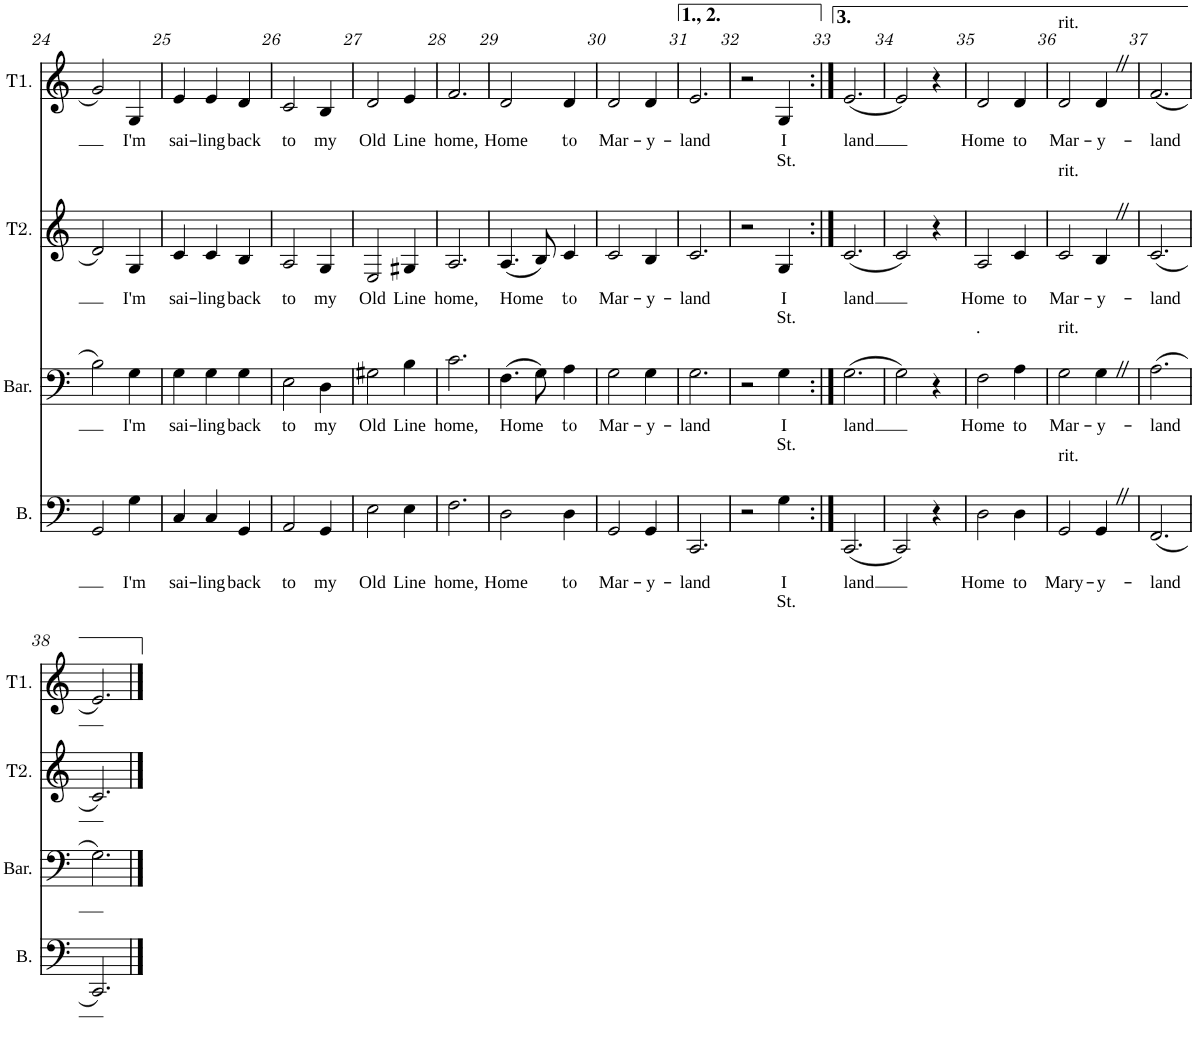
**kern	**text	**text	**kern	**text	**text	**kern	**text	**text	**kern	**text	**text
*part4	*part4	*part4	*part3	*part3	*part3	*part2	*part2	*part2	*part1	*part1	*part1
*staff4	*staff4	*staff4	*staff3	*staff3	*staff3	*staff2	*staff2	*staff2	*staff1	*staff1	*staff1
*I"Bass	*	*	*I"Baritone	*	*	*I"Tenor 2	*	*	*I"Tenor 1	*	*
*I'B.	*	*	*I'Bar.	*	*	*I'T2.	*	*	*I'T1.	*	*
!!LO:PB:g=z
*clefF4	*	*	*clefF4	*	*	*clefG2	*	*	*clefG2	*	*
*k[]	*	*	*k[]	*	*	*k[]	*	*	*k[]	*	*
*M3/4	*	*	*M3/4	*	*	*M3/4	*	*	*M3/4	*	*
=24	=24	=24	=24	=24	=24	=24	=24	=24	=24	=24	=24
2GG/	.	.	2B\	.	.	2d/	.	.	2g/	.	.
!	!LO:LY:b	!	!	!LO:LY:b	!	!	!LO:LY:b	!	!	!LO:LY:b	!
4G\	I'm	.	4G\	I'm	.	4G/	I'm	.	4G/	I'm	.
=25	=25	=25	=25	=25	=25	=25	=25	=25	=25	=25	=25
!	!LO:LY:b	!	!	!LO:LY:b	!	!	!LO:LY:b	!	!	!LO:LY:b	!
4C/	sai-	.	4G\	sai-	.	4c/	sai-	.	4e/	sai-	.
!	!LO:LY:b	!	!	!LO:LY:b	!	!	!LO:LY:b	!	!	!LO:LY:b	!
4C/	-ling	.	4G\	-ling	.	4c/	-ling	.	4e/	-ling	.
!	!LO:LY:b	!	!	!LO:LY:b	!	!	!LO:LY:b	!	!	!LO:LY:b	!
4GG/	back	.	4G\	back	.	4B/	back	.	4d/	back	.
=26	=26	=26	=26	=26	=26	=26	=26	=26	=26	=26	=26
!	!LO:LY:b	!	!	!LO:LY:b	!	!	!LO:LY:b	!	!	!LO:LY:b	!
2AA/	to	.	2E\	to	.	2A/	to	.	2c/	to	.
!	!LO:LY:b	!	!	!LO:LY:b	!	!	!LO:LY:b	!	!	!LO:LY:b	!
4GG/	my	.	4D\	my	.	4G/	my	.	4B/	my	.
=27	=27	=27	=27	=27	=27	=27	=27	=27	=27	=27	=27
!	!LO:LY:b	!	!	!LO:LY:b	!	!	!LO:LY:b	!	!	!LO:LY:b	!
2E\	Old	.	2G#X\	Old	.	2E/	Old	.	2d/	Old	.
!	!LO:LY:b	!	!	!LO:LY:b	!	!	!LO:LY:b	!	!	!LO:LY:b	!
4E\	Line	.	4B\	Line	.	4G#X/	Line	.	4e/	Line	.
=28	=28	=28	=28	=28	=28	=28	=28	=28	=28	=28	=28
!	!LO:LY:b	!	!	!LO:LY:b	!	!	!LO:LY:b	!	!	!LO:LY:b	!
2.F\	home,	.	2.c\	home,	.	2.A/	home,	.	2.f/	home,	.
=29	=29	=29	=29	=29	=29	=29	=29	=29	=29	=29	=29
!	!LO:LY:b	!	!	!LO:LY:b	!	!	!LO:LY:b	!	!	!LO:LY:b	!
2D\	Home	.	(4.F\	Home	.	(4.A/	Home	.	2d/	Home	.
.	.	.	8G\)	.	.	8B/)	.	.	.	.	.
!	!LO:LY:b	!	!	!LO:LY:b	!	!	!LO:LY:b	!	!	!LO:LY:b	!
4D\	to	.	4A\	to	.	4c/	to	.	4d/	to	.
=30	=30	=30	=30	=30	=30	=30	=30	=30	=30	=30	=30
!	!LO:LY:b	!	!	!LO:LY:b	!	!	!LO:LY:b	!	!	!LO:LY:b	!
2GG/	Mar-	.	2G\	Mar-	.	2c/	Mar-	.	2d/	Mar-	.
!	!LO:LY:b	!	!	!LO:LY:b	!	!	!LO:LY:b	!	!	!LO:LY:b	!
4GG/	-y-	.	4G\	-y-	.	4B/	-y-	.	4d/	-y-	.
=31	=31	=31	=31	=31	=31	=31	=31	=31	=31	=31	=31
!	!LO:LY:b	!	!	!LO:LY:b	!	!	!LO:LY:b	!	!	!LO:LY:b	!
2.CC/	-land	.	2.G\	-land	.	2.c/	-land	.	2.e/	-land	.
=32	=32	=32	=32	=32	=32	=32	=32	=32	=32	=32	=32
2r	.	.	2r	.	.	2r	.	.	2r	.	.
!	!LO:LY:b	!LO:LY:b	!	!LO:LY:b	!LO:LY:b	!	!LO:LY:b	!LO:LY:b	!	!LO:LY:b	!LO:LY:b
4G\	I	St.	4G\	I	St.	4G/	I	St.	4G/	I	St.
=33:|!	=33:|!	=33:|!	=33:|!	=33:|!	=33:|!	=33:|!	=33:|!	=33:|!	=33:|!	=33:|!	=33:|!
!	!LO:LY:b	!	!	!LO:LY:b	!	!	!LO:LY:b	!	!	!LO:LY:b	!
(2.CC/	land	.	(2.G\	land	.	(2.c/	land	.	(2.e/	land	.
=34	=34	=34	=34	=34	=34	=34	=34	=34	=34	=34	=34
2CC/)	.	.	2G\)	.	.	2c/)	.	.	2e/)	.	.
4r	.	.	4r	.	.	4r	.	.	4r	.	.
=35	=35	=35	=35	=35	=35	=35	=35	=35	=35	=35	=35
!	!	!	!LO:TX:a:t=.	!	!	!	!	!	!	!	!
!	!LO:LY:b	!	!	!LO:LY:b	!	!	!LO:LY:b	!	!	!LO:LY:b	!
2D\	Home	.	2F\	Home	.	2A/	Home	.	2d/	Home	.
!	!LO:LY:b	!	!	!LO:LY:b	!	!	!LO:LY:b	!	!	!LO:LY:b	!
4D\	to	.	4A\	to	.	4c/	to	.	4d/	to	.
=36	=36	=36	=36	=36	=36	=36	=36	=36	=36	=36	=36
!	!	!	!	!	!	!	!	!	!LO:TX:a:t=rit.	!	!
!	!	!	!	!	!	!LO:TX:a:t=rit.	!	!	!	!	!
!	!	!	!LO:TX:a:t=rit.	!	!	!	!	!	!	!	!
!LO:TX:a:t=rit.	!	!	!	!	!	!	!	!	!	!	!
!	!LO:LY:b	!	!	!LO:LY:b	!	!	!LO:LY:b	!	!	!LO:LY:b	!
2GG/	Mary-	.	2G\	Mar-	.	2c/	Mar-	.	2d/	Mar-	.
!	!LO:LY:b	!	!	!LO:LY:b	!	!	!LO:LY:b	!	!	!LO:LY:b	!
4GGZ/	-y-	.	4GZ\	-y-	.	4BZ/	-y-	.	4dZ/	-y-	.
=37	=37	=37	=37	=37	=37	=37	=37	=37	=37	=37	=37
!	!LO:LY:b	!	!	!LO:LY:b	!	!	!LO:LY:b	!	!	!LO:LY:b	!
(2.FF/	-land	.	(2.A\	-land	.	(2.c/	-land	.	(2.f/	-land	.
!!LO:LB:g=z
=38	=38	=38	=38	=38	=38	=38	=38	=38	=38	=38	=38
2.CC/)	.	.	2.G\)	.	.	2.c/)	.	.	2.e/)	.	.
==	==	==	==	==	==	==	==	==	==	==	==
*-	*-	*-	*-	*-	*-	*-	*-	*-	*-	*-	*-
